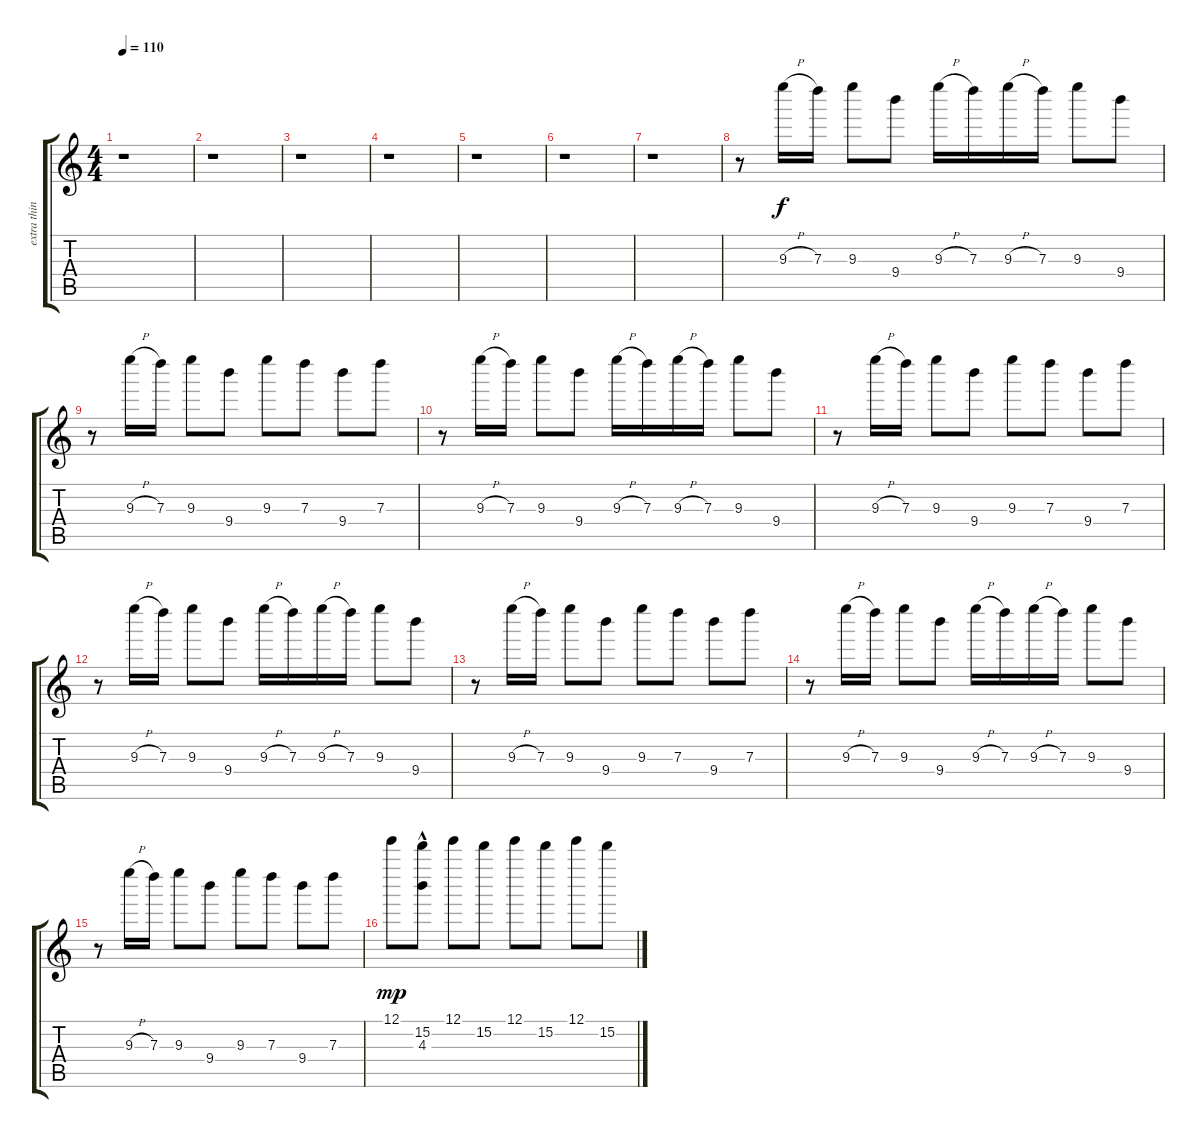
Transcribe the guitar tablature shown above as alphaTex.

\track ("extra things" "extra thin") {instrument electricguitarjazz}
\staff {score tabs}
\tuning (E6 B5 G5 D5 A4 E4) {hide}
\ts (4 4)
\tempo 110
\clef g2
\ks c
r.1{dy mp} |
r.1 |
r.1 |
r.1 |
r.1 |
r.1 |
r.1 |
r.8 9.3{h}.16{dy f} 7.3.16 9.3.8 9.4.8 9.3{h}.16 7.3.16 9.3{h}.16 7.3.16 9.3.8 9.4.8 |
r.8 9.3{h}.16 7.3.16 9.3.8 9.4.8 9.3.8 7.3.8 9.4.8 7.3.8 |
r.8 9.3{h}.16 7.3.16 9.3.8 9.4.8 9.3{h}.16 7.3.16 9.3{h}.16 7.3.16 9.3.8 9.4.8 |
r.8 9.3{h}.16 7.3.16 9.3.8 9.4.8 9.3.8 7.3.8 9.4.8 7.3.8 |
r.8 9.3{h}.16 7.3.16 9.3.8 9.4.8 9.3{h}.16 7.3.16 9.3{h}.16 7.3.16 9.3.8 9.4.8 |
r.8 9.3{h}.16 7.3.16 9.3.8 9.4.8 9.3.8 7.3.8 9.4.8 7.3.8 |
r.8 9.3{h}.16 7.3.16 9.3.8 9.4.8 9.3{h}.16 7.3.16 9.3{h}.16 7.3.16 9.3.8 9.4.8 |
r.8 9.3{h}.16 7.3.16 9.3.8 9.4.8 9.3.8 7.3.8 9.4.8 7.3.8 |
12.1.8{dy mp} (15.2 4.3{hac}).8 12.1.8 15.2.8 12.1.8 15.2.8 12.1.8 15.2.8
